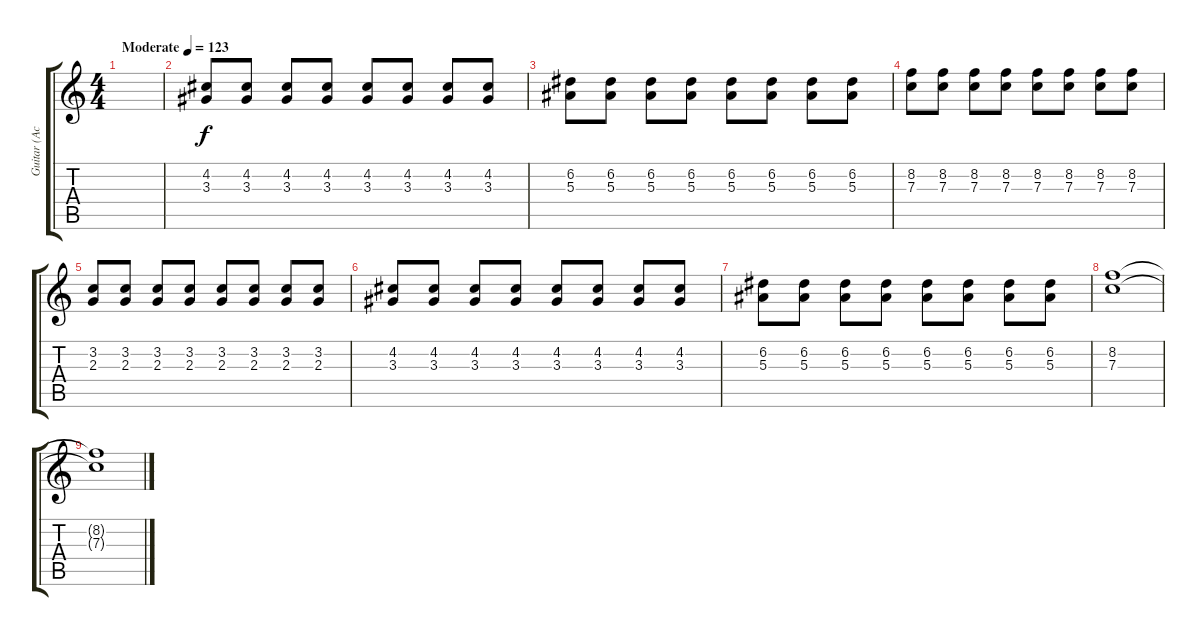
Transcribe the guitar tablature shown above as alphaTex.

\track ("Guitar (Acoustic)" "Guitar (Ac") {instrument acousticguitarsteel}
\staff {score tabs}
\tuning (D4 A3 F3 C3 G2 C2) {hide}
\ts (4 4)
\tempo (123 "Moderate")
\clef g2
\ks c
|
(4.2 3.3).8 (4.2 3.3).8 (4.2 3.3).8 (4.2 3.3).8 (4.2 3.3).8 (4.2 3.3).8 (4.2 3.3).8 (4.2 3.3).8 |
(6.2 5.3).8 (6.2 5.3).8 (6.2 5.3).8 (6.2 5.3).8 (6.2 5.3).8 (6.2 5.3).8 (6.2 5.3).8 (6.2 5.3).8 |
(8.2 7.3).8 (8.2 7.3).8 (8.2 7.3).8 (8.2 7.3).8 (8.2 7.3).8 (8.2 7.3).8 (8.2 7.3).8 (8.2 7.3).8 |
(3.2 2.3).8 (3.2 2.3).8 (3.2 2.3).8 (3.2 2.3).8 (3.2 2.3).8 (3.2 2.3).8 (3.2 2.3).8 (3.2 2.3).8 |
(4.2 3.3).8 (4.2 3.3).8 (4.2 3.3).8 (4.2 3.3).8 (4.2 3.3).8 (4.2 3.3).8 (4.2 3.3).8 (4.2 3.3).8 |
(6.2 5.3).8 (6.2 5.3).8 (6.2 5.3).8 (6.2 5.3).8 (6.2 5.3).8 (6.2 5.3).8 (6.2 5.3).8 (6.2 5.3).8 |
(8.2 7.3).1 |
(8.2{t} 7.3{t}).1
